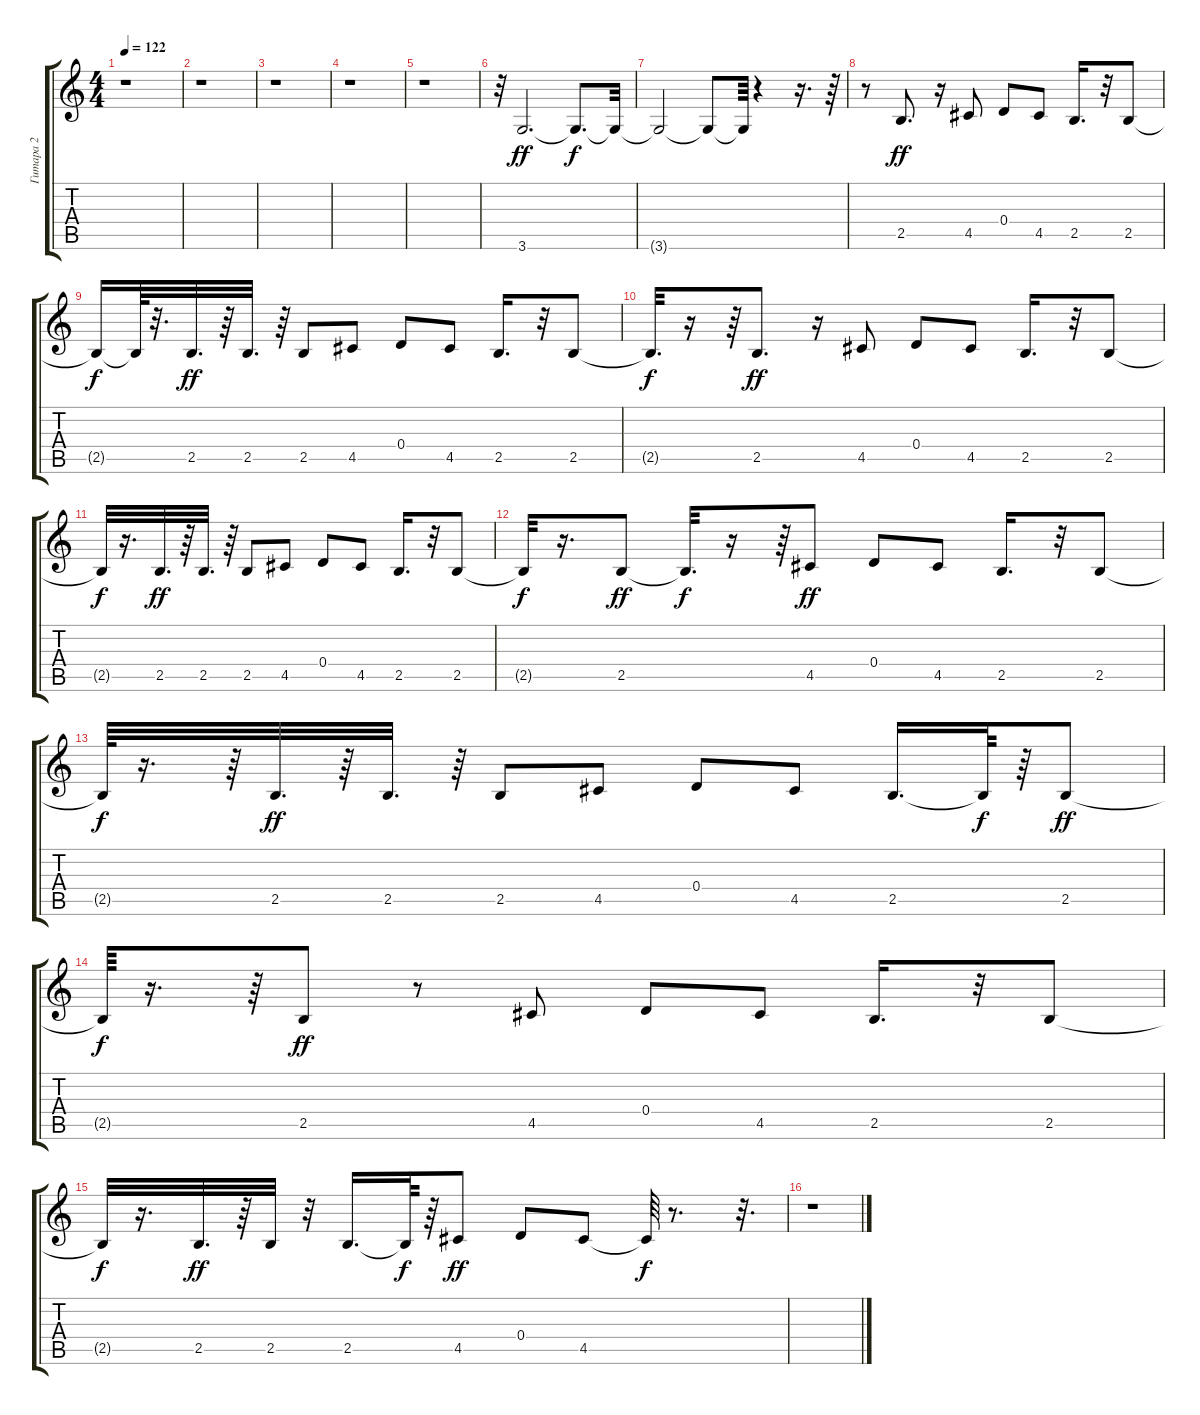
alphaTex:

\track ("Гитара 2" "Гитара 2") {instrument overdrivenguitar}
\staff {score tabs}
\tuning (E4 B3 G3 D3 A2 E2) {hide}
\ts (4 4)
\tempo 122
\clef g2
\ks c
r.1{dy f} |
r.1 |
r.1 |
r.1 |
r.1 |
r.32 3.6.2{d dy ff} 3.6{t}.8{d dy f} 3.6{t}.32 |
3.6{t}.2 3.6{t}.8 3.6{t}.64 r.4 r.16{d} r.64 |
r.8 2.5.8{d dy ff} r.16 4.5.8 0.4.8 4.5.8 2.5.16{d} r.32 2.5.8 |
2.5{t}.16{dy f} 2.5{t}.64 r.32{d} 2.5.32{d dy ff} r.64 2.5.32{d} r.64 2.5.8 4.5.8 0.4.8 4.5.8 2.5.16{d} r.32 2.5.8 |
2.5{t}.32{d dy f} r.16 r.64 2.5.8{d dy ff} r.16 4.5.8 0.4.8 4.5.8 2.5.16{d} r.32 2.5.8 |
2.5{t}.32{dy f} r.16{d} 2.5.32{d dy ff} r.64 2.5.32{d} r.64 2.5.8 4.5.8 0.4.8 4.5.8 2.5.16{d} r.32 2.5.8 |
2.5{t}.32{dy f} r.16{d} 2.5.8{dy ff} 2.5{t}.32{d dy f} r.16 r.64 4.5.8{dy ff} 0.4.8 4.5.8 2.5.16{d} r.32 2.5.8 |
2.5{t}.64{dy f} r.16{d} r.64 2.5.32{d dy ff} r.64 2.5.32{d} r.64 2.5.8 4.5.8 0.4.8 4.5.8 2.5.16{d} 2.5{t}.64{dy f} r.64 2.5.8{dy ff} |
2.5{t}.64{dy f} r.16{d} r.64 2.5.8{dy ff} r.8 4.5.8 0.4.8 4.5.8 2.5.16{d} r.32 2.5.8 |
2.5{t}.32{dy f} r.16{d} 2.5.32{d dy ff} r.64 2.5.32 r.32 2.5.16{d} 2.5{t}.64{dy f} r.64 4.5.8{dy ff} 0.4.8 4.5.8 4.5{t}.64{dy f} r.8{d} r.32{d} |
r.1
